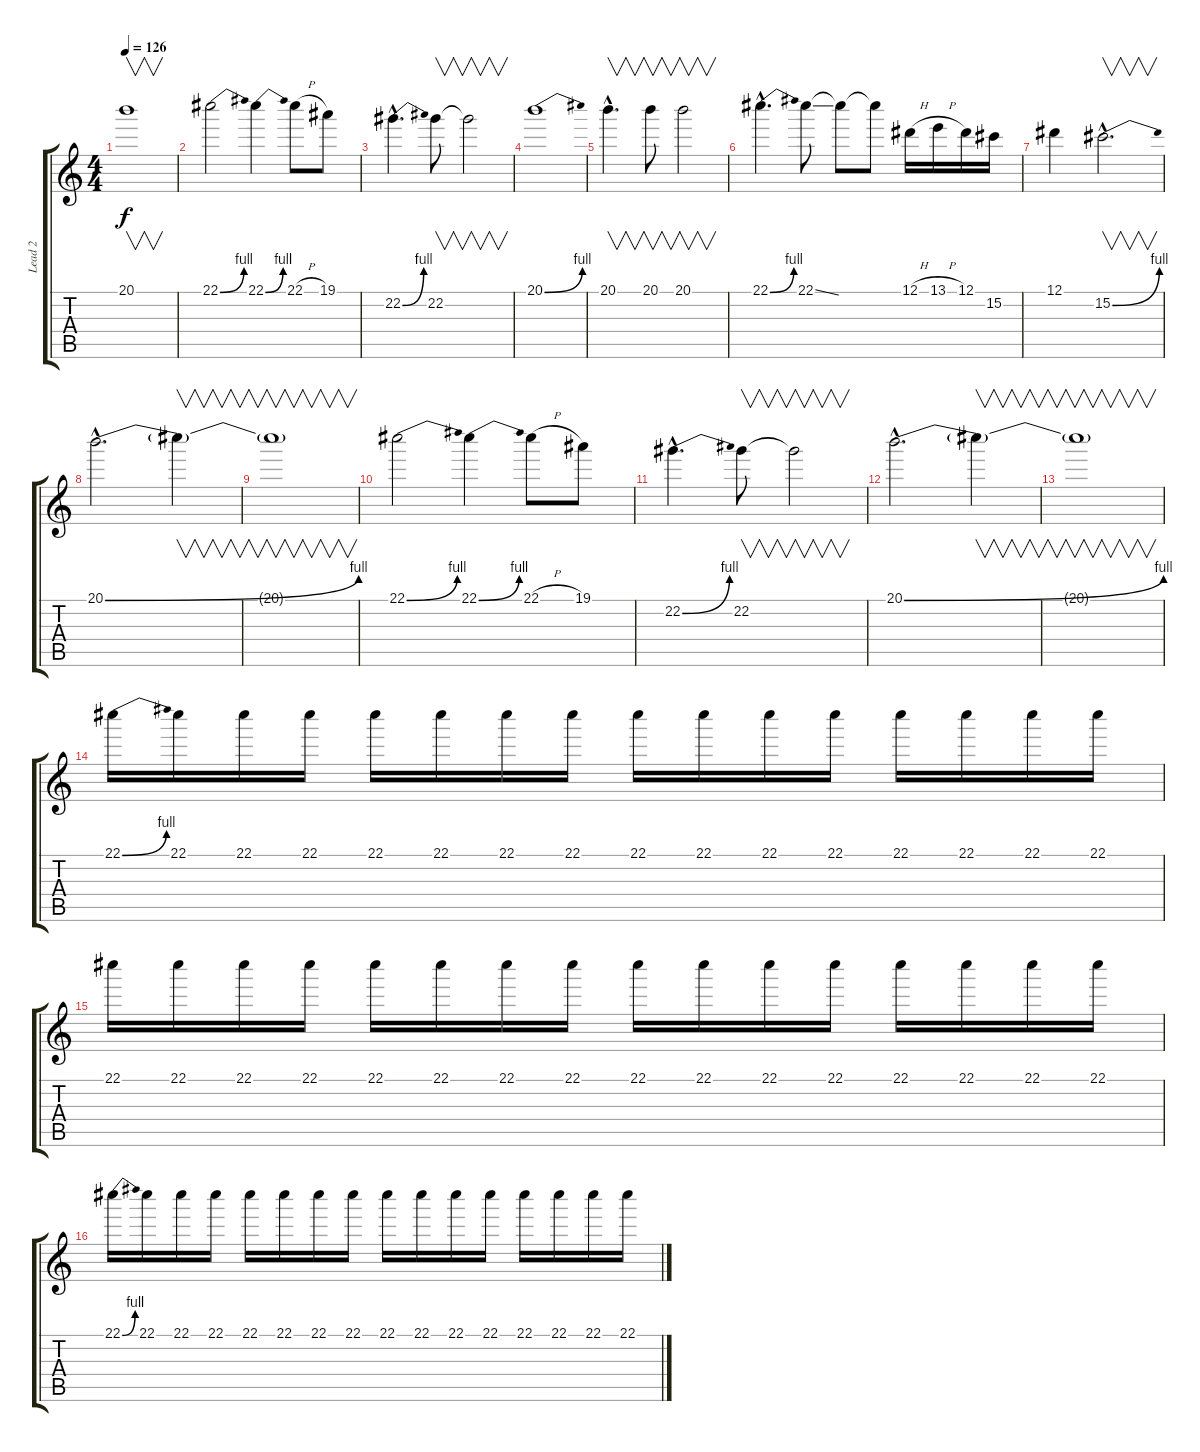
\track ("Lead 2" "Lead 2") {instrument distortionguitar}
\staff {score tabs}
\tuning (Eb4 Bb3 Gb3 Db3 Ab2 Eb2) {hide}
\ts (4 4)
\tempo 126
\clef g2
\ks c
20.1{t}.1{v dy f} |
22.1{be (bend 0 0 60 4)}.2 22.1{be (bend 0 0 60 4)}.4 22.1{h}.8 19.1.8 |
22.2{be (bend 0 0 60 4) hac}.4{d} 22.2.8{v} 22.2{t}.2{v} |
20.1{be (bend 0 0 60 4)}.1 |
20.1{hac}.4{v d} 20.1.8{v} 20.1.2{v} |
22.1{be (bend 0 0 60 4) hac}.4{d} 22.1{ss}.8 22.1{t}.8 22.1{t}.8 12.1{h}.16 13.1{h}.16 12.1.16 15.2.16 |
12.1.4 15.2{be (bend 0 0 60 4) hac}.2{v d} |
20.1{be (bend 0 0 60 4) hac}.2{d} 20.1{t}.4{v} |
20.1{t}.1{v} |
22.1{be (bend 0 0 60 4)}.2 22.1{be (bend 0 0 60 4)}.4 22.1{h}.8 19.1.8 |
22.2{be (bend 0 0 60 4) hac}.4{d} 22.2.8{v} 22.2{t}.2{v} |
20.1{be (bend 0 0 60 4) hac}.2{d} 20.1{t}.4{v} |
20.1{t}.1{v} |
22.1{be (bend 0 0 60 4)}.16 22.1.16 22.1.16 22.1.16 22.1.16 22.1.16 22.1.16 22.1.16 22.1.16 22.1.16 22.1.16 22.1.16 22.1.16 22.1.16 22.1.16 22.1.16 |
22.1.16 22.1.16 22.1.16 22.1.16 22.1.16 22.1.16 22.1.16 22.1.16 22.1.16 22.1.16 22.1.16 22.1.16 22.1.16 22.1.16 22.1.16 22.1.16 |
22.1{be (bend 0 0 60 4)}.16 22.1.16 22.1.16 22.1.16 22.1.16 22.1.16 22.1.16 22.1.16 22.1.16 22.1.16 22.1.16 22.1.16 22.1.16 22.1.16 22.1.16 22.1.16
